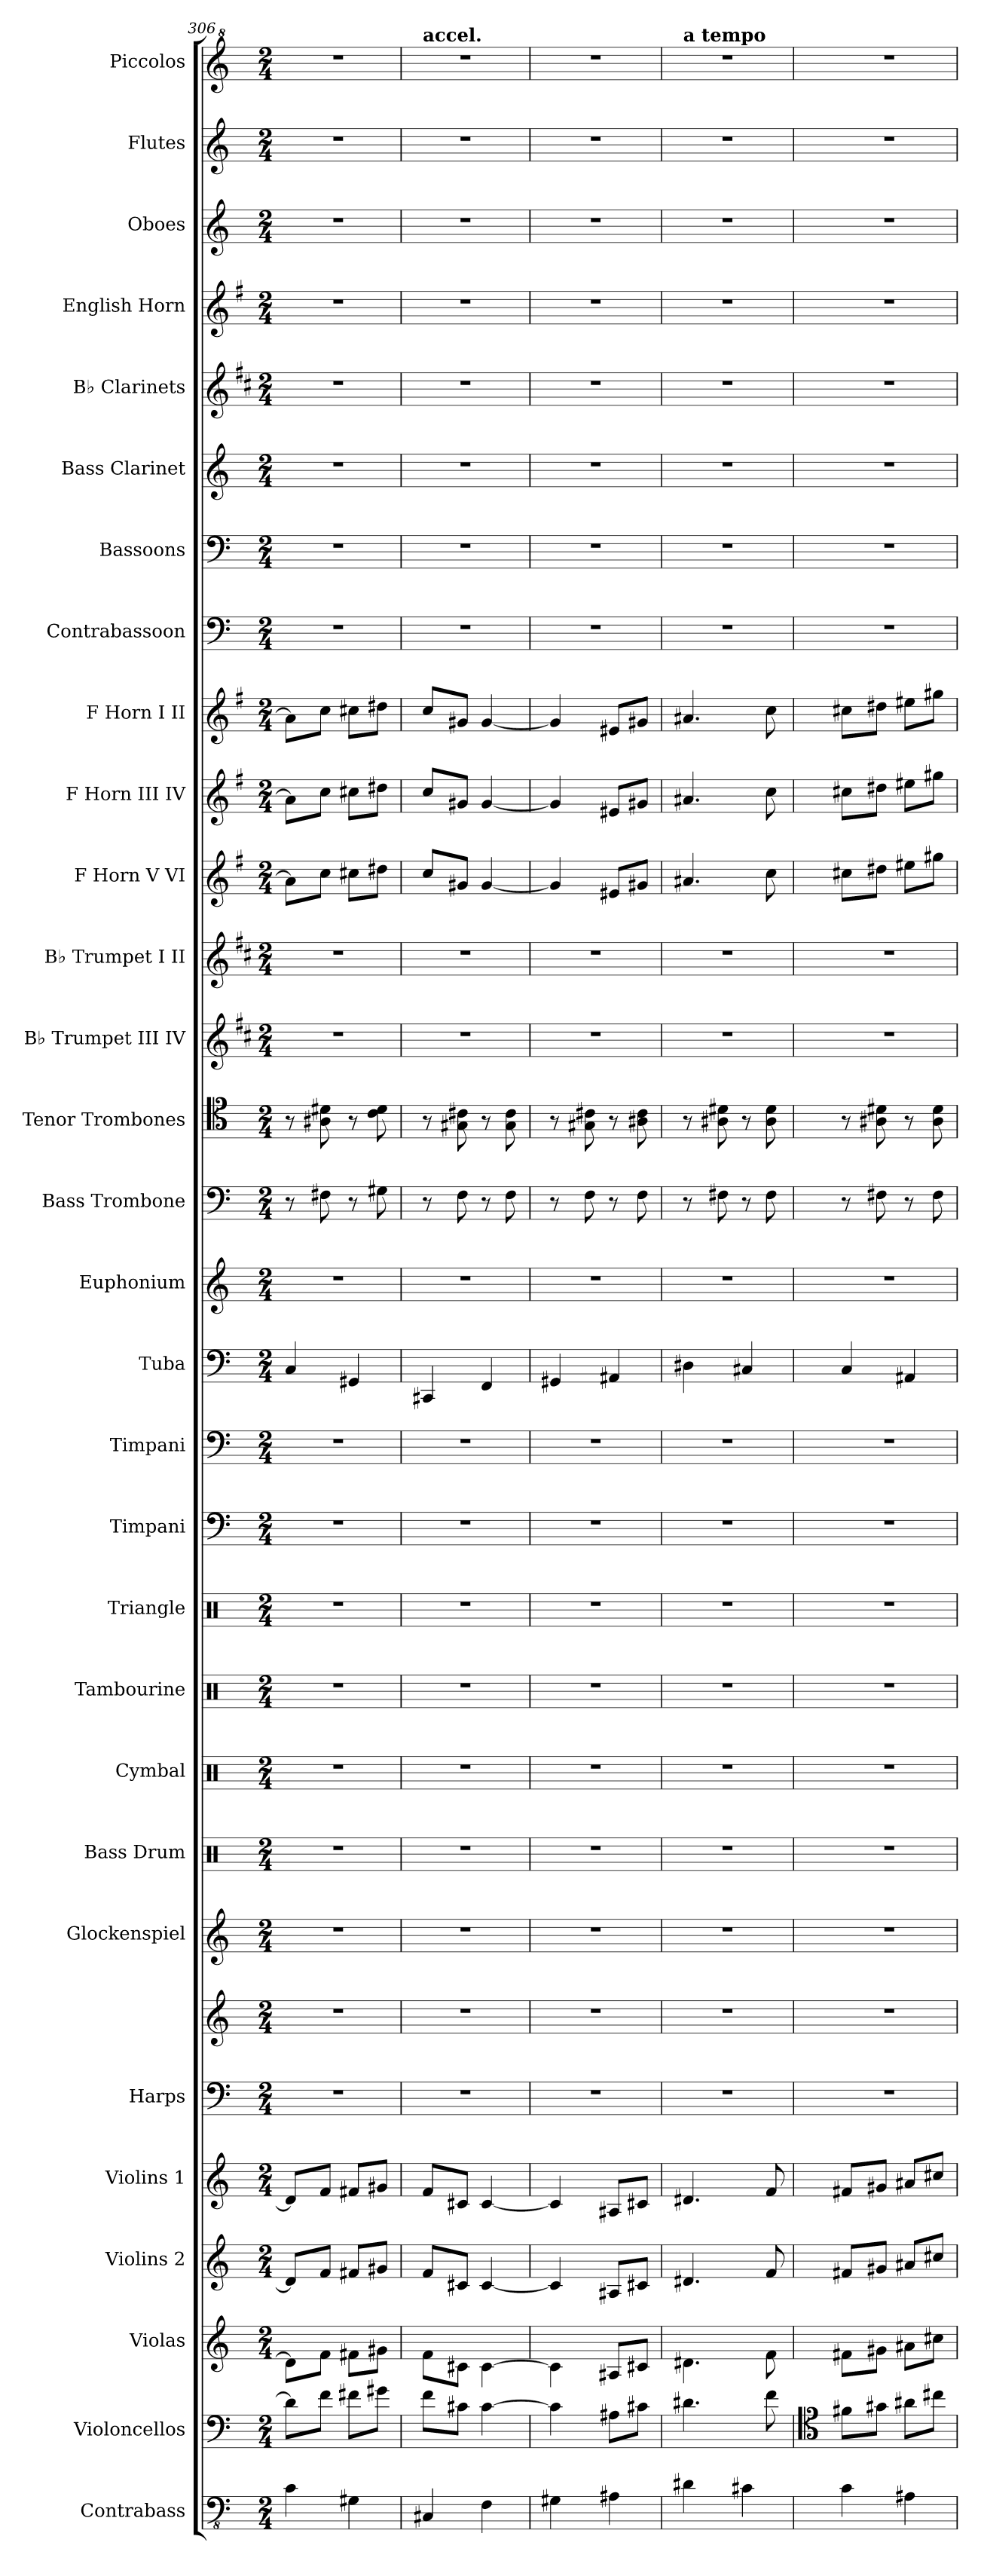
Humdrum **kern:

**kern	**kern	**kern	**kern	**kern	**kern	**kern	**kern	**kern	**kern	**kern	**kern	**kern	**kern	**kern	**kern	**kern	**kern	**kern	**kern	**kern	**kern	**kern	**kern	**kern	**kern	**kern	**kern	**kern	**kern	**kern
*part30	*part29	*part28	*part27	*part26	*part25	*part25	*part24	*part23	*part22	*part21	*part20	*part19	*part18	*part17	*part16	*part15	*part14	*part13	*part12	*part11	*part10	*part9	*part8	*part7	*part6	*part5	*part4	*part3	*part2	*part1
*staff31	*staff30	*staff29	*staff28	*staff27	*staff26	*staff25	*staff24	*staff23	*staff22	*staff21	*staff20	*staff19	*staff18	*staff17	*staff16	*staff15	*staff14	*staff13	*staff12	*staff11	*staff10	*staff9	*staff8	*staff7	*staff6	*staff5	*staff4	*staff3	*staff2	*staff1
*I"Contrabass	*I"Violoncellos	*I"Violas	*I"Violins 2	*I"Violins 1	*I"Harps	*	*I"Glockenspiel	*I"Bass Drum	*I"Cymbal	*I"Tambourine	*I"Triangle	*I"Timpani	*I"Timpani	*I"Tuba	*I"Euphonium	*I"Bass Trombone	*I"Tenor Trombones	*I"B♭ Trumpet III IV	*I"B♭ Trumpet I II	*I"F Horn V VI	*I"F Horn III IV	*I"F Horn I II	*I"Contrabassoon	*I"Bassoons	*I"Bass Clarinet	*I"B♭ Clarinets	*I"English Horn	*I"Oboes	*I"Flutes	*I"Piccolos
*I'Cb.	*I'Vc.	*I'Vla.	*I'Vln. 2	*I'Vln. 1	*I'Hrp.	*	*I'Glk.	*I'B. Dr.	*I'Cym.	*I'Tamb.	*I'Trgl.	*I'Timp.	*I'Timp.	*I'Tba.	*I'Euph.	*I'Tbn.	*I'Tbn.	*I'B♭ Tpt.	*I'B♭ Tpt.	*I'F Hn.	*I'F Hn.	*I'F Hn.	*I'Cbsn.	*I'Bsn.	*I'B. Cl.	*I'B♭ Cl.	*I'E. Hn.	*I'Ob.	*I'Fl.	*I'Picc.
!!LO:PB:g=z
*clefFv4	*clefF4	*clefG2	*clefG2	*clefG2	*clefF4	*clefG2	*clefG2	*clefX	*clefX	*clefX	*clefX	*clefF4	*clefF4	*clefF4	*clefG2	*clefF4	*clefC4	*clefG2	*clefG2	*clefG2	*clefG2	*clefG2	*clefF4	*clefF4	*clefG2	*clefG2	*clefG2	*clefG2	*clefG2	*clefG^2
*	*	*	*	*	*	*	*ITrd-14c-24	*	*	*	*	*	*	*	*ITrd8c14	*	*	*ITrd1c2	*ITrd1c2	*ITrd4c7	*ITrd4c7	*ITrd4c7	*ITrd7c12	*	*ITrd8c14	*ITrd1c2	*ITrd4c7	*	*	*
*k[]	*k[]	*k[]	*k[]	*k[]	*k[]	*k[]	*k[]	*k[]	*k[]	*k[]	*k[]	*k[]	*k[]	*k[]	*k[]	*k[]	*k[]	*k[]	*k[]	*k[]	*k[]	*k[]	*k[]	*k[]	*k[]	*k[]	*k[]	*k[]	*k[]	*k[]
*M2/4	*M2/4	*M2/4	*M2/4	*M2/4	*M2/4	*M2/4	*M2/4	*M2/4	*M2/4	*M2/4	*M2/4	*M2/4	*M2/4	*M2/4	*M2/4	*M2/4	*M2/4	*M2/4	*M2/4	*M2/4	*M2/4	*M2/4	*M2/4	*M2/4	*M2/4	*M2/4	*M2/4	*M2/4	*M2/4	*M2/4
=306	=306	=306	=306	=306	=306	=306	=306	=306	=306	=306	=306	=306	=306	=306	=306	=306	=306	=306	=306	=306	=306	=306	=306	=306	=306	=306	=306	=306	=306	=306
4C\	8d#\L]	8d#\L]	8d#/L]	8d#/L]	2r	2r	2r	2r	2r	2r	2r	2r	2r	4C/	2r	8r	8r	2r	2r	8d#\L]	8d#\L]	8d#\L]	2r	2r	2r	2r	2r	2r	2r	2r
.	8f\J	8f\J	8f/J	8f/J	.	.	.	.	.	.	.	.	.	.	.	8F#X\	8A#X\ 8d#X\	.	.	8f\J	8f\J	8f\J	.	.	.	.	.	.	.	.
4GG#X\	8f#X\L	8f#X\L	8f#X/L	8f#X/L	.	.	.	.	.	.	.	.	.	4GG#X/	.	8r	8r	.	.	8f#X\L	8f#X\L	8f#X\L	.	.	.	.	.	.	.	.
.	8g#X\J	8g#X\J	8g#X/J	8g#X/J	.	.	.	.	.	.	.	.	.	.	.	8G#X\	8c\ 8d#\	.	.	8g#X\J	8g#X\J	8g#X\J	.	.	.	.	.	.	.	.
=307	=307	=307	=307	=307	=307	=307	=307	=307	=307	=307	=307	=307	=307	=307	=307	=307	=307	=307	=307	=307	=307	=307	=307	=307	=307	=307	=307	=307	=307	=307
*	*	*	*	*	*	*	*	*	*	*	*	*	*	*	*	*	*	*	*	*	*	*	*	*	*	*	*	*	*	*MM123
!	!	!	!	!	!	!	!	!	!	!	!	!	!	!	!	!	!	!	!	!	!	!	!	!	!	!	!	!	!	!LO:TX:a:B:t=accel.
4CC#X/	8f\L	8f\L	8f/L	8f/L	2r	2r	2r	2r	2r	2r	2r	2r	2r	4CC#X/	2r	8r	8r	2r	2r	8f/L	8f/L	8f/L	2r	2r	2r	2r	2r	2r	2r	2r
.	8c#X\J	8c#X\J	8c#X/J	8c#X/J	.	.	.	.	.	.	.	.	.	.	.	8F\	8G#X\ 8c#X\	.	.	8c#X/J	8c#X/J	8c#X/J	.	.	.	.	.	.	.	.
4FF\	[4c#\	[4c#\	[4c#/	[4c#/	.	.	.	.	.	.	.	.	.	4FF/	.	8r	8r	.	.	[4c#/	[4c#/	[4c#/	.	.	.	.	.	.	.	.
.	.	.	.	.	.	.	.	.	.	.	.	.	.	.	.	8F\	8G#\ 8c#\	.	.	.	.	.	.	.	.	.	.	.	.	.
=308	=308	=308	=308	=308	=308	=308	=308	=308	=308	=308	=308	=308	=308	=308	=308	=308	=308	=308	=308	=308	=308	=308	=308	=308	=308	=308	=308	=308	=308	=308
4GG#X\	4c#\]	4c#\]	4c#/]	4c#/]	2r	2r	2r	2r	2r	2r	2r	2r	2r	4GG#X/	2r	8r	8r	2r	2r	4c#/]	4c#/]	4c#/]	2r	2r	2r	2r	2r	2r	2r	2r
.	.	.	.	.	.	.	.	.	.	.	.	.	.	.	.	8F\	8G#X\ 8c#X\	.	.	.	.	.	.	.	.	.	.	.	.	.
4AA#X\	8A#X\L	8A#X/L	8A#X/L	8A#X/L	.	.	.	.	.	.	.	.	.	4AA#X/	.	8r	8r	.	.	8A#X/L	8A#X/L	8A#X/L	.	.	.	.	.	.	.	.
.	8c#X\J	8c#X/J	8c#X/J	8c#X/J	.	.	.	.	.	.	.	.	.	.	.	8F\	8A#X\ 8c#\	.	.	8c#X/J	8c#X/J	8c#X/J	.	.	.	.	.	.	.	.
=309	=309	=309	=309	=309	=309	=309	=309	=309	=309	=309	=309	=309	=309	=309	=309	=309	=309	=309	=309	=309	=309	=309	=309	=309	=309	=309	=309	=309	=309	=309
!	!	!	!	!	!	!	!	!	!	!	!	!	!	!	!	!	!	!	!	!	!	!	!	!	!	!	!	!	!	!LO:TX:a:B:t=a tempo
4D#X\	4.d#X\	4.d#X\	4.d#X/	4.d#X/	2r	2r	2r	2r	2r	2r	2r	2r	2r	4D#X\	2r	8r	8r	2r	2r	4.d#X/	4.d#X/	4.d#X/	2r	2r	2r	2r	2r	2r	2r	2r
.	.	.	.	.	.	.	.	.	.	.	.	.	.	.	.	8F#X\	8A#X\ 8d#X\	.	.	.	.	.	.	.	.	.	.	.	.	.
4C#X\	.	.	.	.	.	.	.	.	.	.	.	.	.	4C#X/	.	8r	8r	.	.	.	.	.	.	.	.	.	.	.	.	.
.	8f\	8f\	8f/	8f/	.	.	.	.	.	.	.	.	.	.	.	8F#\	8A#\ 8d#\	.	.	8f\	8f\	8f\	.	.	.	.	.	.	.	.
=310	=310	=310	=310	=310	=310	=310	=310	=310	=310	=310	=310	=310	=310	=310	=310	=310	=310	=310	=310	=310	=310	=310	=310	=310	=310	=310	=310	=310	=310	=310
*	*clefC4	*	*	*	*	*	*	*	*	*	*	*	*	*	*	*	*	*	*	*	*	*	*	*	*	*	*	*	*	*
4C\	8f#X\L	8f#X\L	8f#X/L	8f#X/L	2r	2r	2r	2r	2r	2r	2r	2r	2r	4C/	2r	8r	8r	2r	2r	8f#X\L	8f#X\L	8f#X\L	2r	2r	2r	2r	2r	2r	2r	2r
.	8g#X\J	8g#X\J	8g#X/J	8g#X/J	.	.	.	.	.	.	.	.	.	.	.	8F#X\	8A#X\ 8d#X\	.	.	8g#X\J	8g#X\J	8g#X\J	.	.	.	.	.	.	.	.
4AA#X\	8a#X\L	8a#X\L	8a#X/L	8a#X/L	.	.	.	.	.	.	.	.	.	4AA#X/	.	8r	8r	.	.	8a#X\L	8a#X\L	8a#X\L	.	.	.	.	.	.	.	.
.	8cc#X\J	8cc#X\J	8cc#X/J	8cc#X/J	.	.	.	.	.	.	.	.	.	.	.	8F#\	8A#\ 8d#\	.	.	8cc#X\J	8cc#X\J	8cc#X\J	.	.	.	.	.	.	.	.
=	=	=	=	=	=	=	=	=	=	=	=	=	=	=	=	=	=	=	=	=	=	=	=	=	=	=	=	=	=	=
*-	*-	*-	*-	*-	*-	*-	*-	*-	*-	*-	*-	*-	*-	*-	*-	*-	*-	*-	*-	*-	*-	*-	*-	*-	*-	*-	*-	*-	*-	*-
